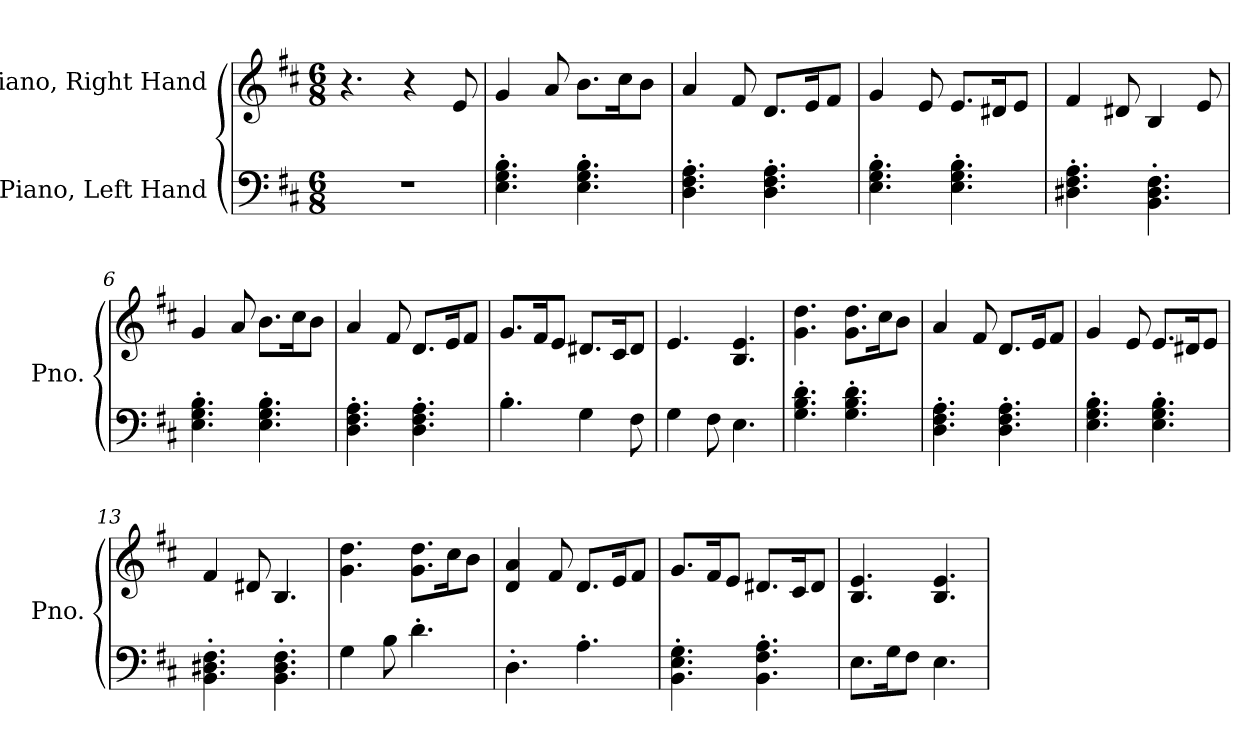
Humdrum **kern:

**kern	**kern
*part2	*part1
*staff2	*staff1
*I"Piano, Left Hand	*I"Piano, Right Hand
*I'Pno.	*I'Pno.
*clefF4	*clefG2
*k[f#c#]	*k[f#c#]
*M6/8	*M6/8
*MM80	*MM80
=1	=1
2.r	4.r
.	4r
.	8e/
=2	=2
4.E\' 4.G\' 4.B\'	4g/
.	8a/
4.E\' 4.G\' 4.B\'	8.b\L
.	16cc#\K
.	8b\J
=3	=3
4.D\' 4.F#\' 4.A\'	4a/
.	8f#/
4.D\' 4.F#\' 4.A\'	8.d/L
.	16e/K
.	8f#/J
=4	=4
4.E\' 4.G\' 4.B\'	4g/
.	8e/
4.E\' 4.G\' 4.B\'	8.e/L
.	16d#X/K
.	8e/J
=5	=5
4.D#X\' 4.F#\' 4.A\'	4f#/
.	8d#X/
4.BB\' 4.D#\' 4.F#\'	4B/
.	8e/
!!LO:LB:g=z
=6	=6
4.E\' 4.G\' 4.B\'	4g/
.	8a/
4.E\' 4.G\' 4.B\'	8.b\L
.	16cc#\K
.	8b\J
=7	=7
4.D\' 4.F#\' 4.A\'	4a/
.	8f#/
4.D\' 4.F#\' 4.A\'	8.d/L
.	16e/K
.	8f#/J
=8	=8
4.B'\	8.g/L
.	16f#/K
.	8e/J
4G\	8.d#X/L
.	16c#/K
8F#\	8d#/J
=9	=9
4G\	4.e/
8F#\	.
4.E\	4.B/ 4.e/
=10	=10
4.G\' 4.B\' 4.d\'	4.g\ 4.dd\
4.G\' 4.B\' 4.d\'	8.g\ 8.dd\L
.	16cc#\K
.	8b\J
=11	=11
4.D\' 4.F#\' 4.A\'	4a/
.	8f#/
4.D\' 4.F#\' 4.A\'	8.d/L
.	16e/K
.	8f#/J
!!LO:LB:g=z
=12	=12
4.E\' 4.G\' 4.B\'	4g/
.	8e/
4.E\' 4.G\' 4.B\'	8.e/L
.	16d#X/K
.	8e/J
=13	=13
4.BB\' 4.D#X\' 4.F#\'	4f#/
.	8d#X/
4.BB\' 4.D#\' 4.F#\'	4.B/
=14	=14
4G\	4.g\ 4.dd\
8B\	.
4.d'\	8.g\ 8.dd\L
.	16cc#\K
.	8b\J
=15	=15
4.D'\	4d/ 4a/
.	8f#/
4.A'\	8.d/L
.	16e/K
.	8f#/J
=16	=16
4.BB\' 4.E\' 4.G\'	8.g/L
.	16f#/K
.	8e/J
4.BB\' 4.F#\' 4.A\'	8.d#X/L
.	16c#/K
.	8d#/J
=17	=17
8.E\L	4.B/ 4.e/
16G\K	.
8F#\J	.
4.E\	4.B/ 4.e/
=	=
*-	*-
